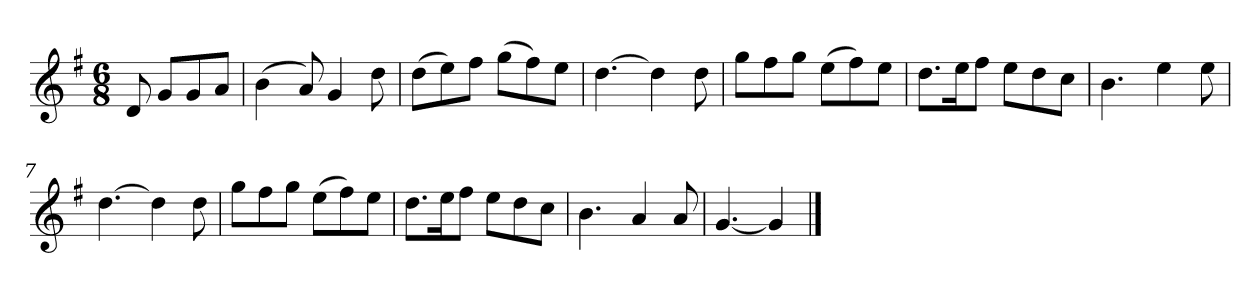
**kern
*part1
*staff1
*k[f#]
*M6/8
*MM120
=
8d
8gL
8g
8aJ
=1
(4b
8a)
4g
8dd
=2
(8ddL
8ee)
8ff#J
(8ggL
8ff#)
8eeJ
=3
[4.dd
4dd]
8dd
=4
8ggL
8ff#
8ggJ
(8eeL
8ff#)
8eeJ
=5
8.ddL
16eeK
8ff#J
8eeL
8dd
8ccJ
=6
4.b
4ee
8ee
=7
[4.dd
4dd]
8dd
=8
8ggL
8ff#
8ggJ
(8eeL
8ff#)
8eeJ
=9
8.ddL
16eeK
8ff#J
8eeL
8dd
8ccJ
=10
4.b
4a
8a
=11
[4.g
4g]
==
*-
